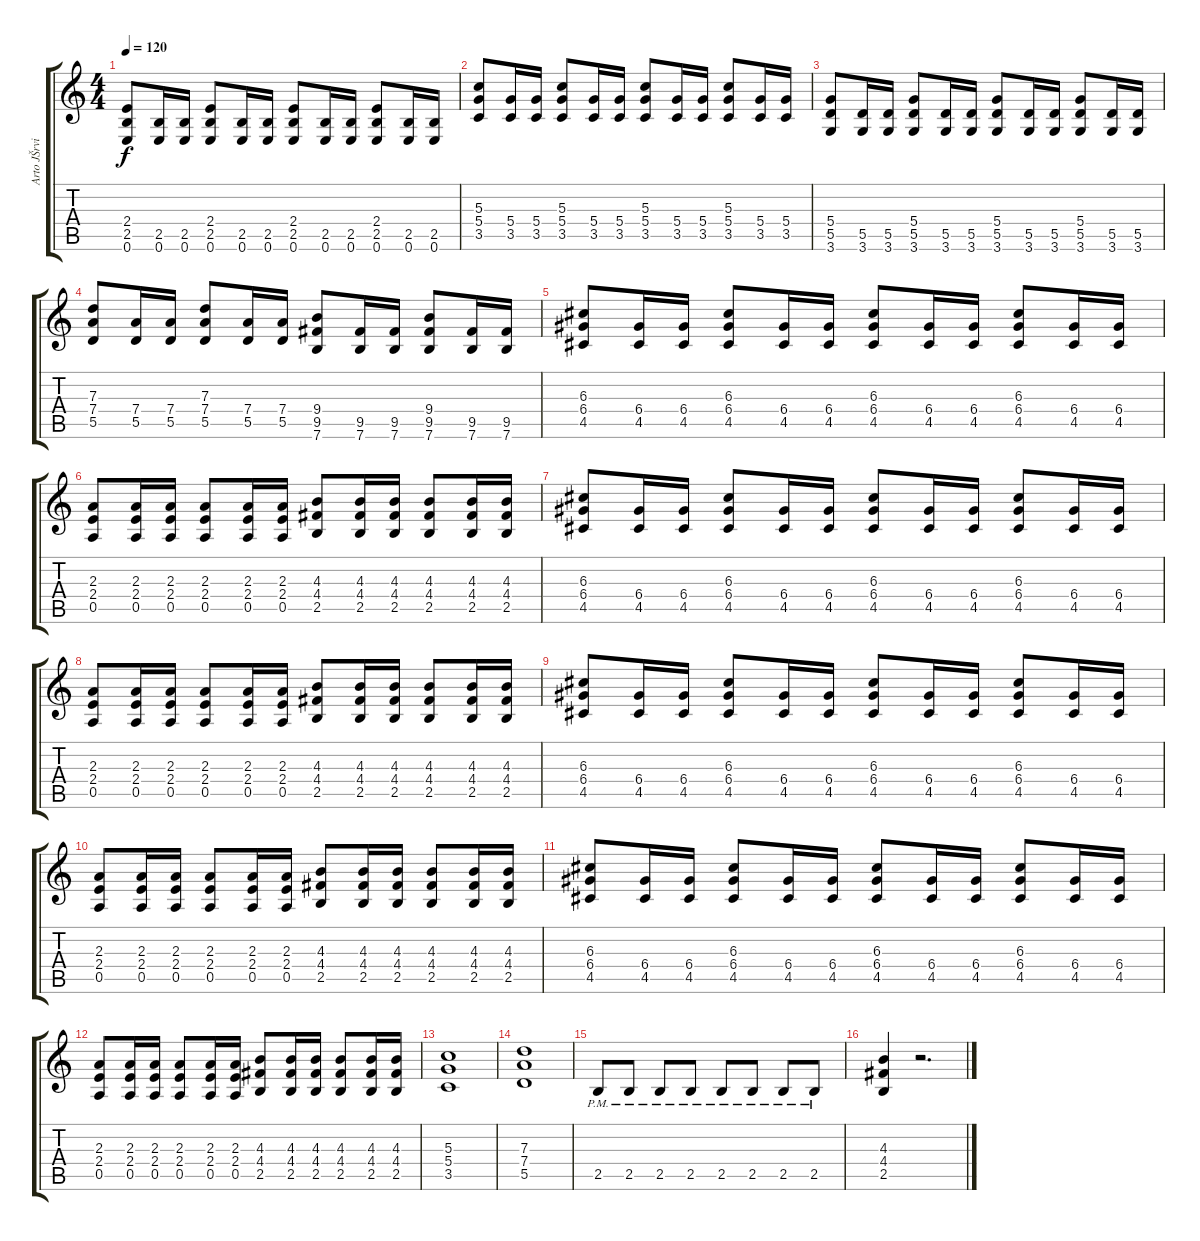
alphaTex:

\track ("Arto JŠrvinen" "Arto JŠrvi") {instrument distortionguitar}
\staff {score tabs}
\tuning (E4 B3 G3 D3 A2 E2) {hide}
\ts (4 4)
\tempo 120
\clef g2
\ks c
(2.4 2.5 0.6).8{dy f} (2.5 0.6).16 (2.5 0.6).16 (2.4 2.5 0.6).8 (2.5 0.6).16 (2.5 0.6).16 (2.4 2.5 0.6).8 (2.5 0.6).16 (2.5 0.6).16 (2.4 2.5 0.6).8 (2.5 0.6).16 (2.5 0.6).16 |
(5.3 5.4 3.5).8 (5.4 3.5).16 (5.4 3.5).16 (5.3 5.4 3.5).8 (5.4 3.5).16 (5.4 3.5).16 (5.3 5.4 3.5).8 (5.4 3.5).16 (5.4 3.5).16 (5.3 5.4 3.5).8 (5.4 3.5).16 (5.4 3.5).16 |
(5.4 5.5 3.6).8 (5.5 3.6).16 (5.5 3.6).16 (5.4 5.5 3.6).8 (5.5 3.6).16 (5.5 3.6).16 (5.4 5.5 3.6).8 (5.5 3.6).16 (5.5 3.6).16 (5.4 5.5 3.6).8 (5.5 3.6).16 (5.5 3.6).16 |
(7.3 7.4 5.5).8 (7.4 5.5).16 (7.4 5.5).16 (7.3 7.4 5.5).8 (7.4 5.5).16 (7.4 5.5).16 (9.4 9.5 7.6).8 (9.5 7.6).16 (9.5 7.6).16 (9.4 9.5 7.6).8 (9.5 7.6).16 (9.5 7.6).16 |
(6.3 6.4 4.5).8 (6.4 4.5).16 (6.4 4.5).16 (6.3 6.4 4.5).8 (6.4 4.5).16 (6.4 4.5).16 (6.3 6.4 4.5).8 (6.4 4.5).16 (6.4 4.5).16 (6.3 6.4 4.5).8 (6.4 4.5).16 (6.4 4.5).16 |
(2.3 2.4 0.5).8 (2.3 2.4 0.5).16 (2.3 2.4 0.5).16 (2.3 2.4 0.5).8 (2.3 2.4 0.5).16 (2.3 2.4 0.5).16 (4.3 4.4 2.5).8 (4.3 4.4 2.5).16 (4.3 4.4 2.5).16 (4.3 4.4 2.5).8 (4.3 4.4 2.5).16 (4.3 4.4 2.5).16 |
(6.3 6.4 4.5).8 (6.4 4.5).16 (6.4 4.5).16 (6.3 6.4 4.5).8 (6.4 4.5).16 (6.4 4.5).16 (6.3 6.4 4.5).8 (6.4 4.5).16 (6.4 4.5).16 (6.3 6.4 4.5).8 (6.4 4.5).16 (6.4 4.5).16 |
(2.3 2.4 0.5).8 (2.3 2.4 0.5).16 (2.3 2.4 0.5).16 (2.3 2.4 0.5).8 (2.3 2.4 0.5).16 (2.3 2.4 0.5).16 (4.3 4.4 2.5).8 (4.3 4.4 2.5).16 (4.3 4.4 2.5).16 (4.3 4.4 2.5).8 (4.3 4.4 2.5).16 (4.3 4.4 2.5).16 |
(6.3 6.4 4.5).8 (6.4 4.5).16 (6.4 4.5).16 (6.3 6.4 4.5).8 (6.4 4.5).16 (6.4 4.5).16 (6.3 6.4 4.5).8 (6.4 4.5).16 (6.4 4.5).16 (6.3 6.4 4.5).8 (6.4 4.5).16 (6.4 4.5).16 |
(2.3 2.4 0.5).8 (2.3 2.4 0.5).16 (2.3 2.4 0.5).16 (2.3 2.4 0.5).8 (2.3 2.4 0.5).16 (2.3 2.4 0.5).16 (4.3 4.4 2.5).8 (4.3 4.4 2.5).16 (4.3 4.4 2.5).16 (4.3 4.4 2.5).8 (4.3 4.4 2.5).16 (4.3 4.4 2.5).16 |
(6.3 6.4 4.5).8 (6.4 4.5).16 (6.4 4.5).16 (6.3 6.4 4.5).8 (6.4 4.5).16 (6.4 4.5).16 (6.3 6.4 4.5).8 (6.4 4.5).16 (6.4 4.5).16 (6.3 6.4 4.5).8 (6.4 4.5).16 (6.4 4.5).16 |
(2.3 2.4 0.5).8 (2.3 2.4 0.5).16 (2.3 2.4 0.5).16 (2.3 2.4 0.5).8 (2.3 2.4 0.5).16 (2.3 2.4 0.5).16 (4.3 4.4 2.5).8 (4.3 4.4 2.5).16 (4.3 4.4 2.5).16 (4.3 4.4 2.5).8 (4.3 4.4 2.5).16 (4.3 4.4 2.5).16 |
(5.3 5.4 3.5).1 |
(7.3 7.4 5.5).1 |
2.5{pm}.8 2.5{pm}.8 2.5{pm}.8 2.5{pm}.8 2.5{pm}.8 2.5{pm}.8 2.5{pm}.8 2.5{pm}.8 |
(4.3 4.4 2.5).4 r.2{d}
